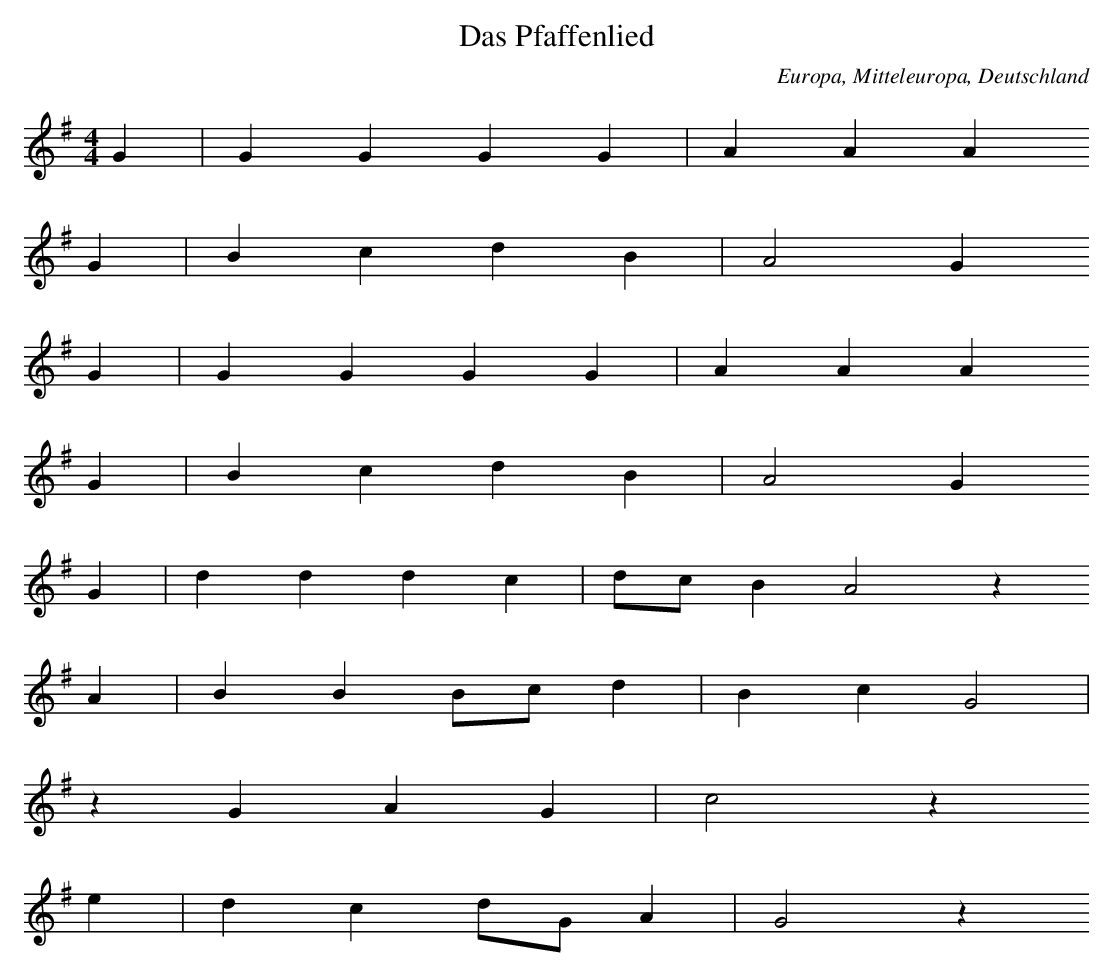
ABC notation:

X:1
T: Das Pfaffenlied
O: Europa, Mitteleuropa, Deutschland
M: 4/4
L: 1/8
K: G
G2 | G2G2G2G2 | A2A2A2
G2 | B2c2d2B2 | A4G2
G2 | G2G2G2G2 | A2A2A2
G2 | B2c2d2B2 | A4G2
G2 | d2d2d2c2 | dcB2A4z2
A2 | B2B2Bcd2 | B2c2G4 |
z2G2A2G2 | c4z2
e2 | d2c2dGA2 | G4z2
